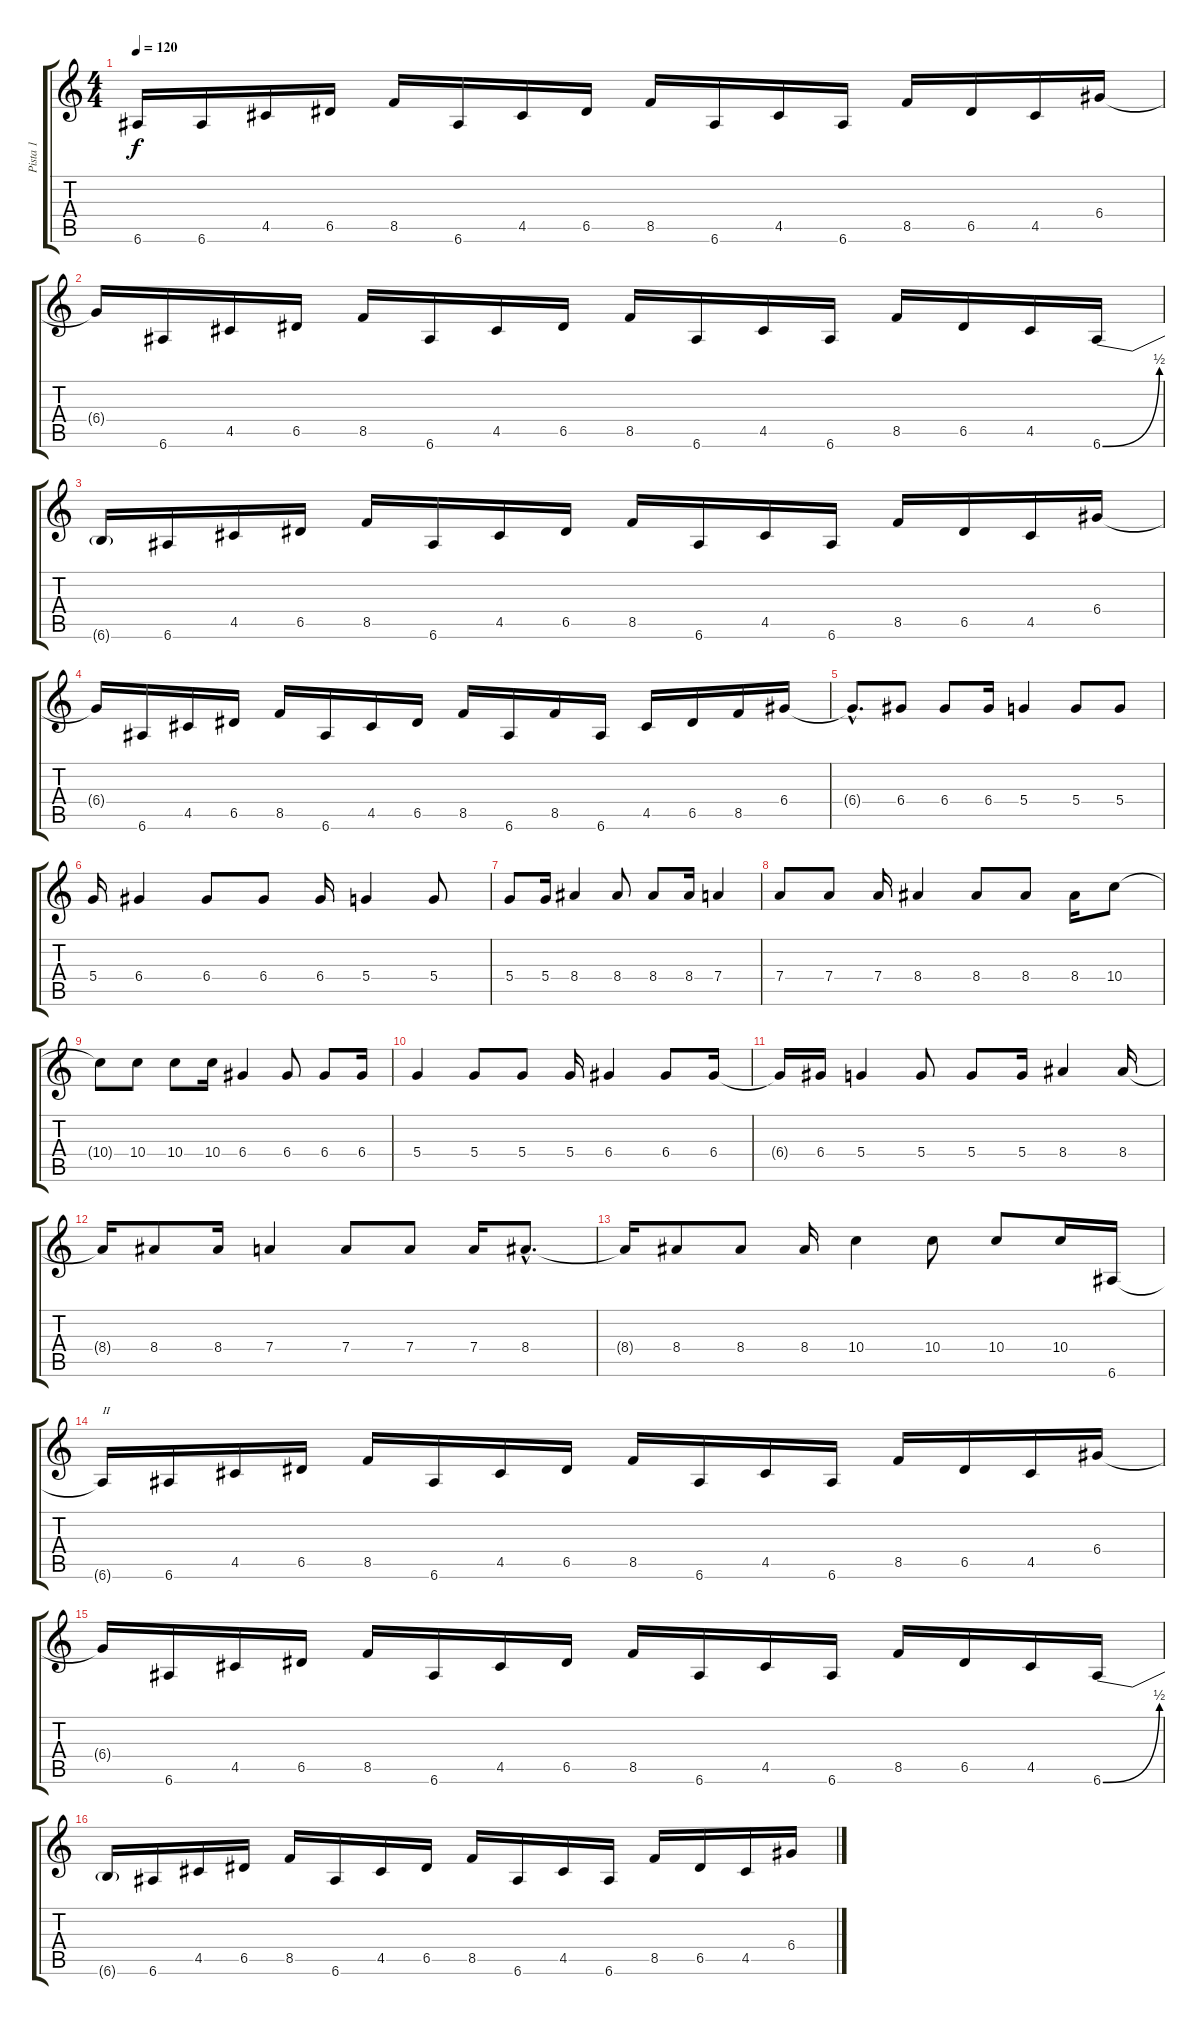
\track ("Pista 1" "Pista 1") {instrument overdrivenguitar}
\staff {score tabs}
\tuning (E4 B3 G3 D3 A2 E2) {hide}
\ts (4 4)
\tempo 120
\clef g2
\ks c
6.6{t}.16{dy f} 6.6.16 4.5.16 6.5.16 8.5.16 6.6.16 4.5.16 6.5.16 8.5.16 6.6.16 4.5.16 6.6.16 8.5.16 6.5.16 4.5.16 6.4.16 |
6.4{t}.16 6.6.16 4.5.16 6.5.16 8.5.16 6.6.16 4.5.16 6.5.16 8.5.16 6.6.16 4.5.16 6.6.16 8.5.16 6.5.16 4.5.16 6.6{be (bend 0 0 60 2)}.16 |
6.6{t}.16 6.6.16 4.5.16 6.5.16 8.5.16 6.6.16 4.5.16 6.5.16 8.5.16 6.6.16 4.5.16 6.6.16 8.5.16 6.5.16 4.5.16 6.4.16 |
6.4{t}.16 6.6.16 4.5.16 6.5.16 8.5.16 6.6.16 4.5.16 6.5.16 8.5.16 6.6.16 8.5.16 6.6.16 4.5.16 6.5.16 8.5.16 6.4.16 |
6.4{hac t}.8{d} 6.4.8 6.4.8 6.4.16 5.4.4 5.4.8 5.4.8 |
5.4.16 6.4.4 6.4.8 6.4.8 6.4.16 5.4.4 5.4.8 |
5.4.8 5.4.16 8.4.4 8.4.8 8.4.8 8.4.16 7.4.4 |
7.4.8 7.4.8 7.4.16 8.4.4 8.4.8 8.4.8 8.4.16 10.4.8 |
10.4{t}.8 10.4.8 10.4.8 10.4.16 6.4.4 6.4.8 6.4.8 6.4.16 |
5.4.4 5.4.8 5.4.8 5.4.16 6.4.4 6.4.8 6.4.16 |
6.4{t}.16 6.4.16 5.4.4 5.4.8 5.4.8 5.4.16 8.4.4 8.4.16 |
8.4{t}.16 8.4.8 8.4.16 7.4.4 7.4.8 7.4.8 7.4.16 8.4{hac}.8{d} |
8.4{t}.16 8.4.8 8.4.8 8.4.16 10.4.4 10.4.8 10.4.8 10.4.16 6.6.16 |
6.6{t}.16{txt "II"} 6.6.16 4.5.16 6.5.16 8.5.16 6.6.16 4.5.16 6.5.16 8.5.16 6.6.16 4.5.16 6.6.16 8.5.16 6.5.16 4.5.16 6.4.16 |
6.4{t}.16 6.6.16 4.5.16 6.5.16 8.5.16 6.6.16 4.5.16 6.5.16 8.5.16 6.6.16 4.5.16 6.6.16 8.5.16 6.5.16 4.5.16 6.6{be (bend 0 0 60 2)}.16 |
6.6{t}.16 6.6.16 4.5.16 6.5.16 8.5.16 6.6.16 4.5.16 6.5.16 8.5.16 6.6.16 4.5.16 6.6.16 8.5.16 6.5.16 4.5.16 6.4.16
